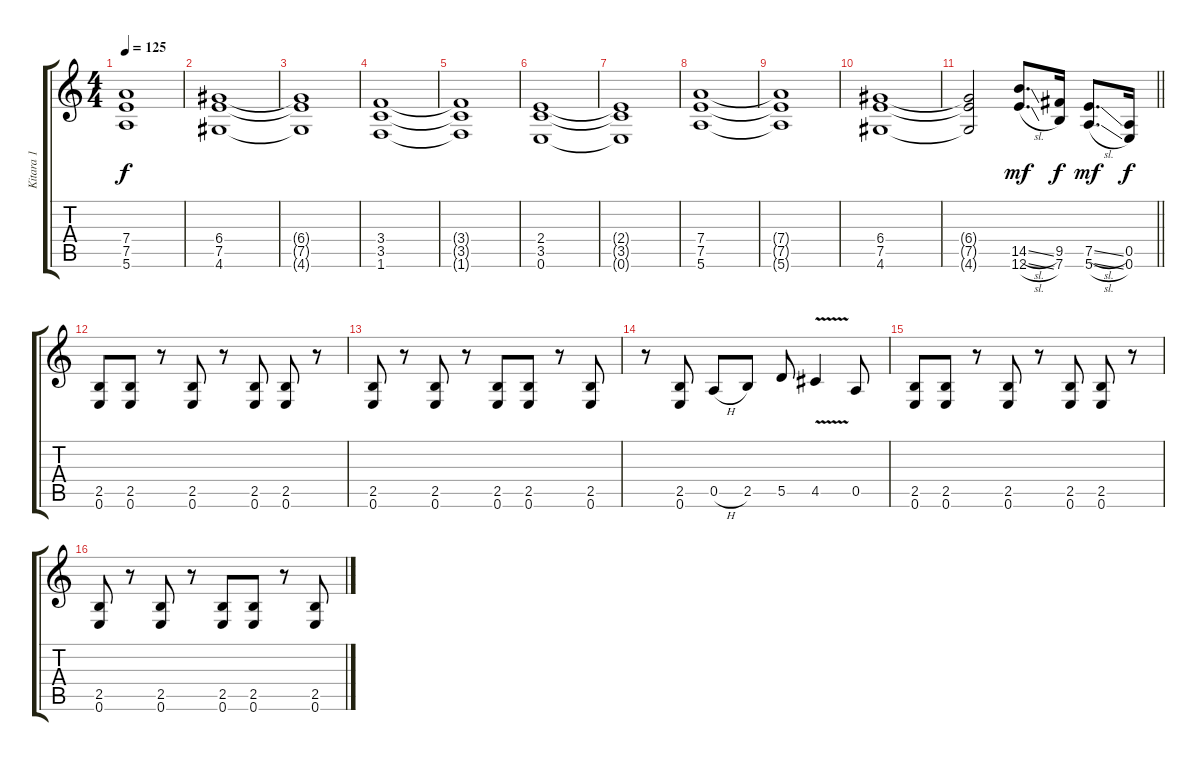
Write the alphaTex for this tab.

\track ("Kitara 1" "Kitara 1") {instrument distortionguitar}
\staff {score tabs}
\tuning (E4 B3 G3 D3 A2 E2) {hide}
\ts (4 4)
\tempo 125
\clef g2
\ks c
(7.4{t} 7.5{t} 5.6{t}).1{dy f} |
(6.4 7.5 4.6).1 |
(6.4{t} 7.5{t} 4.6{t}).1 |
(3.4 3.5 1.6).1 |
(3.4{t} 3.5{t} 1.6{t}).1 |
(2.4 3.5 0.6).1 |
(2.4{t} 3.5{t} 0.6{t}).1 |
(7.4 7.5 5.6).1 |
(7.4{t} 7.5{t} 5.6{t}).1 |
(6.4 7.5 4.6).1 |
\barLineRight lightlight
(6.4{t} 7.5{t} 4.6{t}).2 (14.5{sl} 12.6{sl}).8{d dy mf volume 13 balance 4 instrument distortionguitar} (9.5 7.6).16{dy f} (7.5{sl} 5.6{sl}).8{d dy mf} (0.5 0.6).16{dy f} |
\section ("" "")
(2.5 0.6).8 (2.5 0.6).8 r.8 (2.5 0.6).8 r.8 (2.5 0.6).8 (2.5 0.6).8 r.8 |
(2.5 0.6).8 r.8 (2.5 0.6).8 r.8 (2.5 0.6).8 (2.5 0.6).8 r.8 (2.5 0.6).8 |
r.8 (2.5 0.6).8 0.5{h}.8 2.5.8 5.5.8 4.5{v}.4 0.5.8 |
(2.5 0.6).8 (2.5 0.6).8 r.8 (2.5 0.6).8 r.8 (2.5 0.6).8 (2.5 0.6).8 r.8 |
(2.5 0.6).8 r.8 (2.5 0.6).8 r.8 (2.5 0.6).8 (2.5 0.6).8 r.8 (2.5 0.6).8
